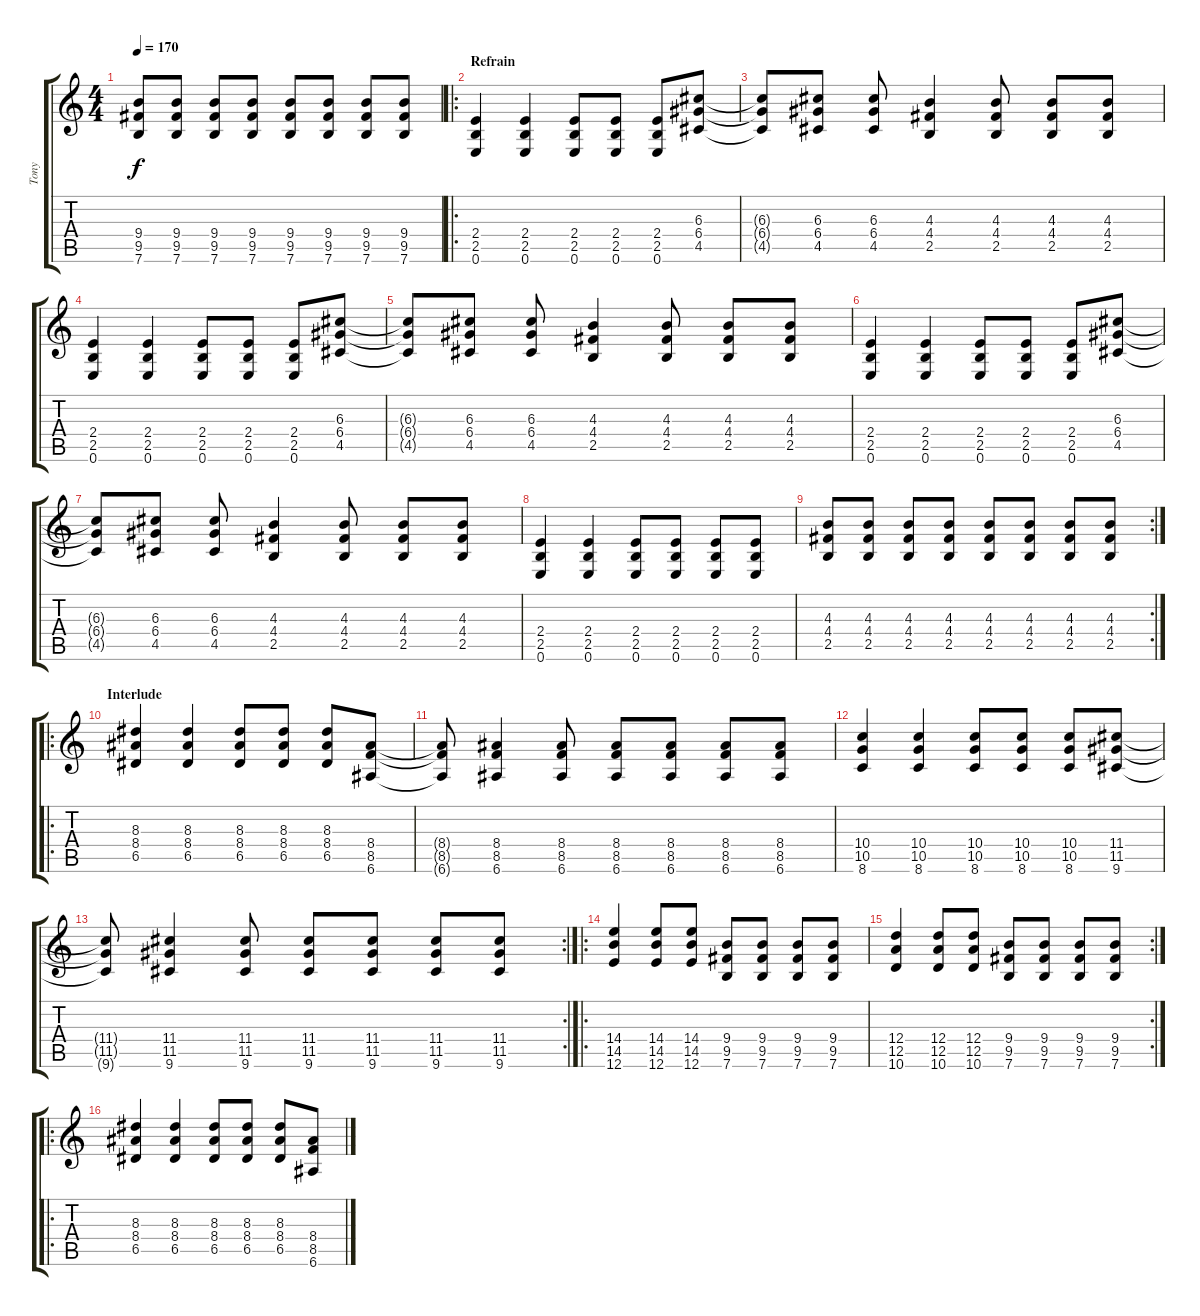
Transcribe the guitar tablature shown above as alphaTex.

\track ("Tony" "Tony") {instrument distortionguitar}
\staff {score tabs}
\tuning (E4 B3 G3 D3 A2 E2) {hide}
\ts (4 4)
\tempo 170
\clef g2
\ks c
(9.4 9.5 7.6).8{dy f} (9.4 9.5 7.6).8 (9.4 9.5 7.6).8 (9.4 9.5 7.6).8 (9.4 9.5 7.6).8 (9.4 9.5 7.6).8 (9.4 9.5 7.6).8 (9.4 9.5 7.6).8 |
\ro
\section ("" "Refrain")
(2.4 2.5 0.6).4 (2.4 2.5 0.6).4 (2.4 2.5 0.6).8 (2.4 2.5 0.6).8 (2.4 2.5 0.6).8 (6.3 6.4 4.5).8 |
(6.3{t} 6.4{t} 4.5{t}).8 (6.3 6.4 4.5).8 (6.3 6.4 4.5).8 (4.3 4.4 2.5).4 (4.3 4.4 2.5).8 (4.3 4.4 2.5).8 (4.3 4.4 2.5).8 |
(2.4 2.5 0.6).4 (2.4 2.5 0.6).4 (2.4 2.5 0.6).8 (2.4 2.5 0.6).8 (2.4 2.5 0.6).8 (6.3 6.4 4.5).8 |
(6.3{t} 6.4{t} 4.5{t}).8 (6.3 6.4 4.5).8 (6.3 6.4 4.5).8 (4.3 4.4 2.5).4 (4.3 4.4 2.5).8 (4.3 4.4 2.5).8 (4.3 4.4 2.5).8 |
(2.4 2.5 0.6).4 (2.4 2.5 0.6).4 (2.4 2.5 0.6).8 (2.4 2.5 0.6).8 (2.4 2.5 0.6).8 (6.3 6.4 4.5).8 |
(6.3{t} 6.4{t} 4.5{t}).8 (6.3 6.4 4.5).8 (6.3 6.4 4.5).8 (4.3 4.4 2.5).4 (4.3 4.4 2.5).8 (4.3 4.4 2.5).8 (4.3 4.4 2.5).8 |
(2.4 2.5 0.6).4 (2.4 2.5 0.6).4 (2.4 2.5 0.6).8 (2.4 2.5 0.6).8 (2.4 2.5 0.6).8 (2.4 2.5 0.6).8 |
\rc 2
(4.3 4.4 2.5).8 (4.3 4.4 2.5).8 (4.3 4.4 2.5).8 (4.3 4.4 2.5).8 (4.3 4.4 2.5).8 (4.3 4.4 2.5).8 (4.3 4.4 2.5).8 (4.3 4.4 2.5).8 |
\ro
\section ("" "Interlude")
(8.3 8.4 6.5).4 (8.3 8.4 6.5).4 (8.3 8.4 6.5).8 (8.3 8.4 6.5).8 (8.3 8.4 6.5).8 (8.4 8.5 6.6).8 |
(8.4{t} 8.5{t} 6.6{t}).8 (8.4 8.5 6.6).4 (8.4 8.5 6.6).8 (8.4 8.5 6.6).8 (8.4 8.5 6.6).8 (8.4 8.5 6.6).8 (8.4 8.5 6.6).8 |
(10.4 10.5 8.6).4 (10.4 10.5 8.6).4 (10.4 10.5 8.6).8 (10.4 10.5 8.6).8 (10.4 10.5 8.6).8 (11.4 11.5 9.6).8 |
\rc 2
(11.4{t} 11.5{t} 9.6{t}).8 (11.4 11.5 9.6).4 (11.4 11.5 9.6).8 (11.4 11.5 9.6).8 (11.4 11.5 9.6).8 (11.4 11.5 9.6).8 (11.4 11.5 9.6).8 |
\ro
(14.4 14.5 12.6).4 (14.4 14.5 12.6).8 (14.4 14.5 12.6).8 (9.4 9.5 7.6).8 (9.4 9.5 7.6).8 (9.4 9.5 7.6).8 (9.4 9.5 7.6).8 |
\rc 2
(12.4 12.5 10.6).4 (12.4 12.5 10.6).8 (12.4 12.5 10.6).8 (9.4 9.5 7.6).8 (9.4 9.5 7.6).8 (9.4 9.5 7.6).8 (9.4 9.5 7.6).8 |
\ro
(8.3 8.4 6.5).4 (8.3 8.4 6.5).4 (8.3 8.4 6.5).8 (8.3 8.4 6.5).8 (8.3 8.4 6.5).8 (8.4 8.5 6.6).8
